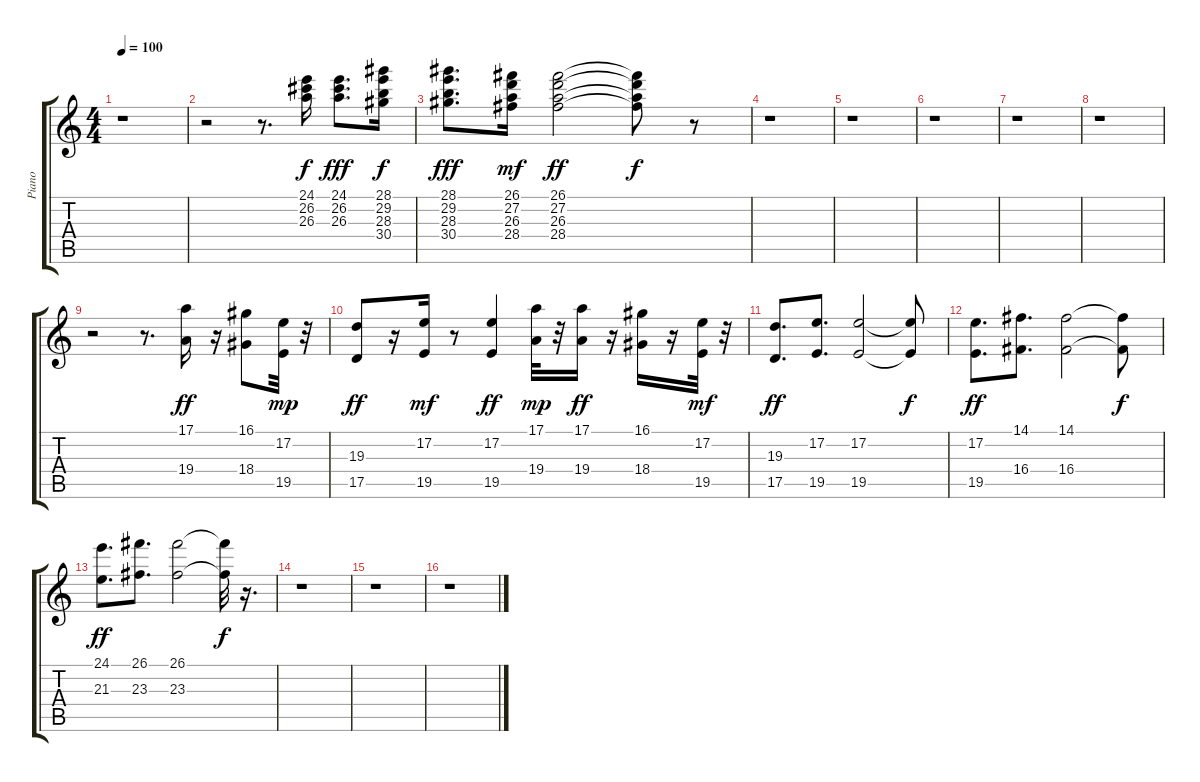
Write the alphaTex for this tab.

\track ("Piano" "Piano") {instrument brightacousticpiano}
\staff {score tabs}
\tuning (E4 B3 G3 D3 A2 E2) {hide}
\ts (4 4)
\tempo 100
\clef g2
\ks c
r.1{dy f} |
r.2 r.8{d} (24.1 26.2 26.3).16 (24.1 26.2 26.3).8{d dy fff} (28.1 29.2 28.3 30.4).16{dy f} |
(28.1 29.2 28.3 30.4).8{d dy fff} (26.1 27.2 26.3 28.4).16{dy mf} (26.1 27.2 26.3 28.4).2{dy ff} (26.1{t} 27.2{t} 26.3{t} 28.4{t}).8{dy f} r.8 |
r.1 |
r.1 |
r.1 |
r.1 |
r.1 |
r.2 r.8{d} (17.1 19.4).16{dy ff} r.16 (16.1 18.4).8 (17.2 19.5).32{dy mp} r.32 |
(19.3 17.5).8{dy ff} r.16 (17.2 19.5).16{dy mf} r.8 (17.2 19.5).4{dy ff} (17.1 19.4).32{dy mp} r.32 (17.1 19.4).16{dy ff} r.16 (16.1 18.4).16 r.16 (17.2 19.5).32{dy mf} r.32 |
(19.3 17.5).8{d dy ff} (17.2 19.5).8{d} (17.2 19.5).2 (17.2{t} 19.5{t}).8{dy f} |
(17.2 19.5).8{d dy ff} (14.1 16.4).8{d} (14.1 16.4).2 (14.1{t} 16.4{t}).8{dy f} |
(24.1 21.3).8{d dy ff} (26.1 23.3).8{d} (26.1 23.3).2 (26.1{t} 23.3{t}).32{dy f} r.16{d} |
r.1 |
r.1 |
r.1
